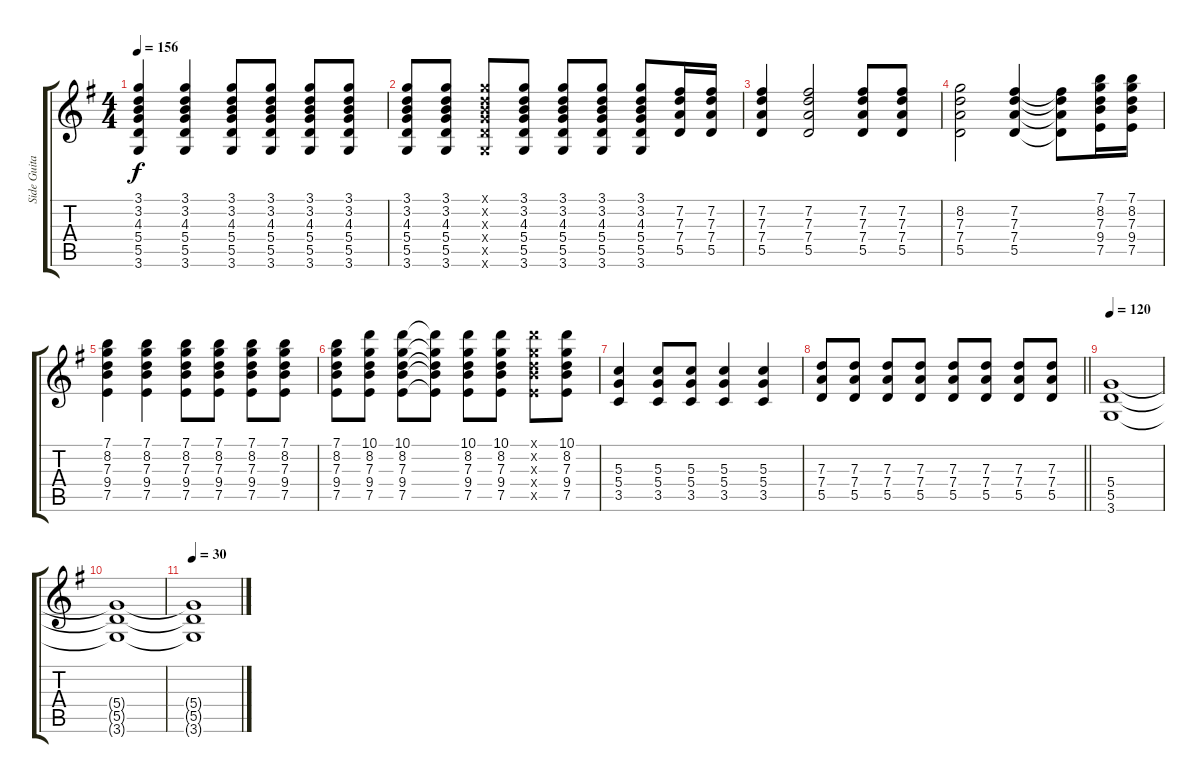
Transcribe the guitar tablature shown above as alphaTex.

\track ("Side Guitar" "Side Guita") {instrument distortionguitar}
\staff {score tabs}
\tuning (E4 B3 G3 D3 A2 E2) {hide}
\ts (4 4)
\tempo 156
\clef g2
\ks g
(3.1 3.2 4.3 5.4 5.5 3.6).4{dy f} (3.1 3.2 4.3 5.4 5.5 3.6).4 (3.1 3.2 4.3 5.4 5.5 3.6).8 (3.1 3.2 4.3 5.4 5.5 3.6).8 (3.1 3.2 4.3 5.4 5.5 3.6).8 (3.1 3.2 4.3 5.4 5.5 3.6).8 |
(3.1 3.2 4.3 5.4 5.5 3.6).8 (3.1 3.2 4.3 5.4 5.5 3.6).8 (3.1{x} 3.2{x} 4.3{x} 5.4{x} 5.5{x} 3.6{x}).8 (3.1 3.2 4.3 5.4 5.5 3.6).8 (3.1 3.2 4.3 5.4 5.5 3.6).8 (3.1 3.2 4.3 5.4 5.5 3.6).8 (3.1 3.2 4.3 5.4 5.5 3.6).8 (7.2 7.3 7.4 5.5).16 (7.2 7.3 7.4 5.5).16 |
(7.2 7.3 7.4 5.5).4 (7.2 7.3 7.4 5.5).2 (7.2 7.3 7.4 5.5).8 (7.2 7.3 7.4 5.5).8 |
(8.2 7.3 7.4 5.5).2 (7.2 7.3 7.4 5.5).4 (7.2{t} 7.3{t} 7.4{t} 5.5{t}).8 (7.1 8.2 7.3 9.4 7.5).16 (7.1 8.2 7.3 9.4 7.5).16 |
(7.1 8.2 7.3 9.4 7.5).4 (7.1 8.2 7.3 9.4 7.5).4 (7.1 8.2 7.3 9.4 7.5).8 (7.1 8.2 7.3 9.4 7.5).8 (7.1 8.2 7.3 9.4 7.5).8 (7.1 8.2 7.3 9.4 7.5).8 |
(7.1 8.2 7.3 9.4 7.5).8 (10.1 8.2 7.3 9.4 7.5).8 (10.1 8.2 7.3 9.4 7.5).8 (10.1{t} 8.2{t} 7.3{t} 9.4{t} 7.5{t}).8 (10.1 8.2 7.3 9.4 7.5).8 (10.1 8.2 7.3 9.4 7.5).8 (10.1{x} 8.2{x} 7.3{x} 9.4{x} 7.5{x}).8 (10.1 8.2 7.3 9.4 7.5).8 |
(5.3 5.4 3.5).4 (5.3 5.4 3.5).8 (5.3 5.4 3.5).8 (5.3 5.4 3.5).4 (5.3 5.4 3.5).4 |
\barLineRight lightlight
(7.3 7.4 5.5).8 (7.3 7.4 5.5).8 (7.3 7.4 5.5).8 (7.3 7.4 5.5).8 (7.3 7.4 5.5).8 (7.3 7.4 5.5).8 (7.3 7.4 5.5).8 (7.3 7.4 5.5).8 |
\tempo 120
(5.4 5.5 3.6).1 |
(5.4{t} 5.5{t} 3.6{t}).1 |
\tempo 30
(5.4{t} 5.5{t} 3.6{t}).1
